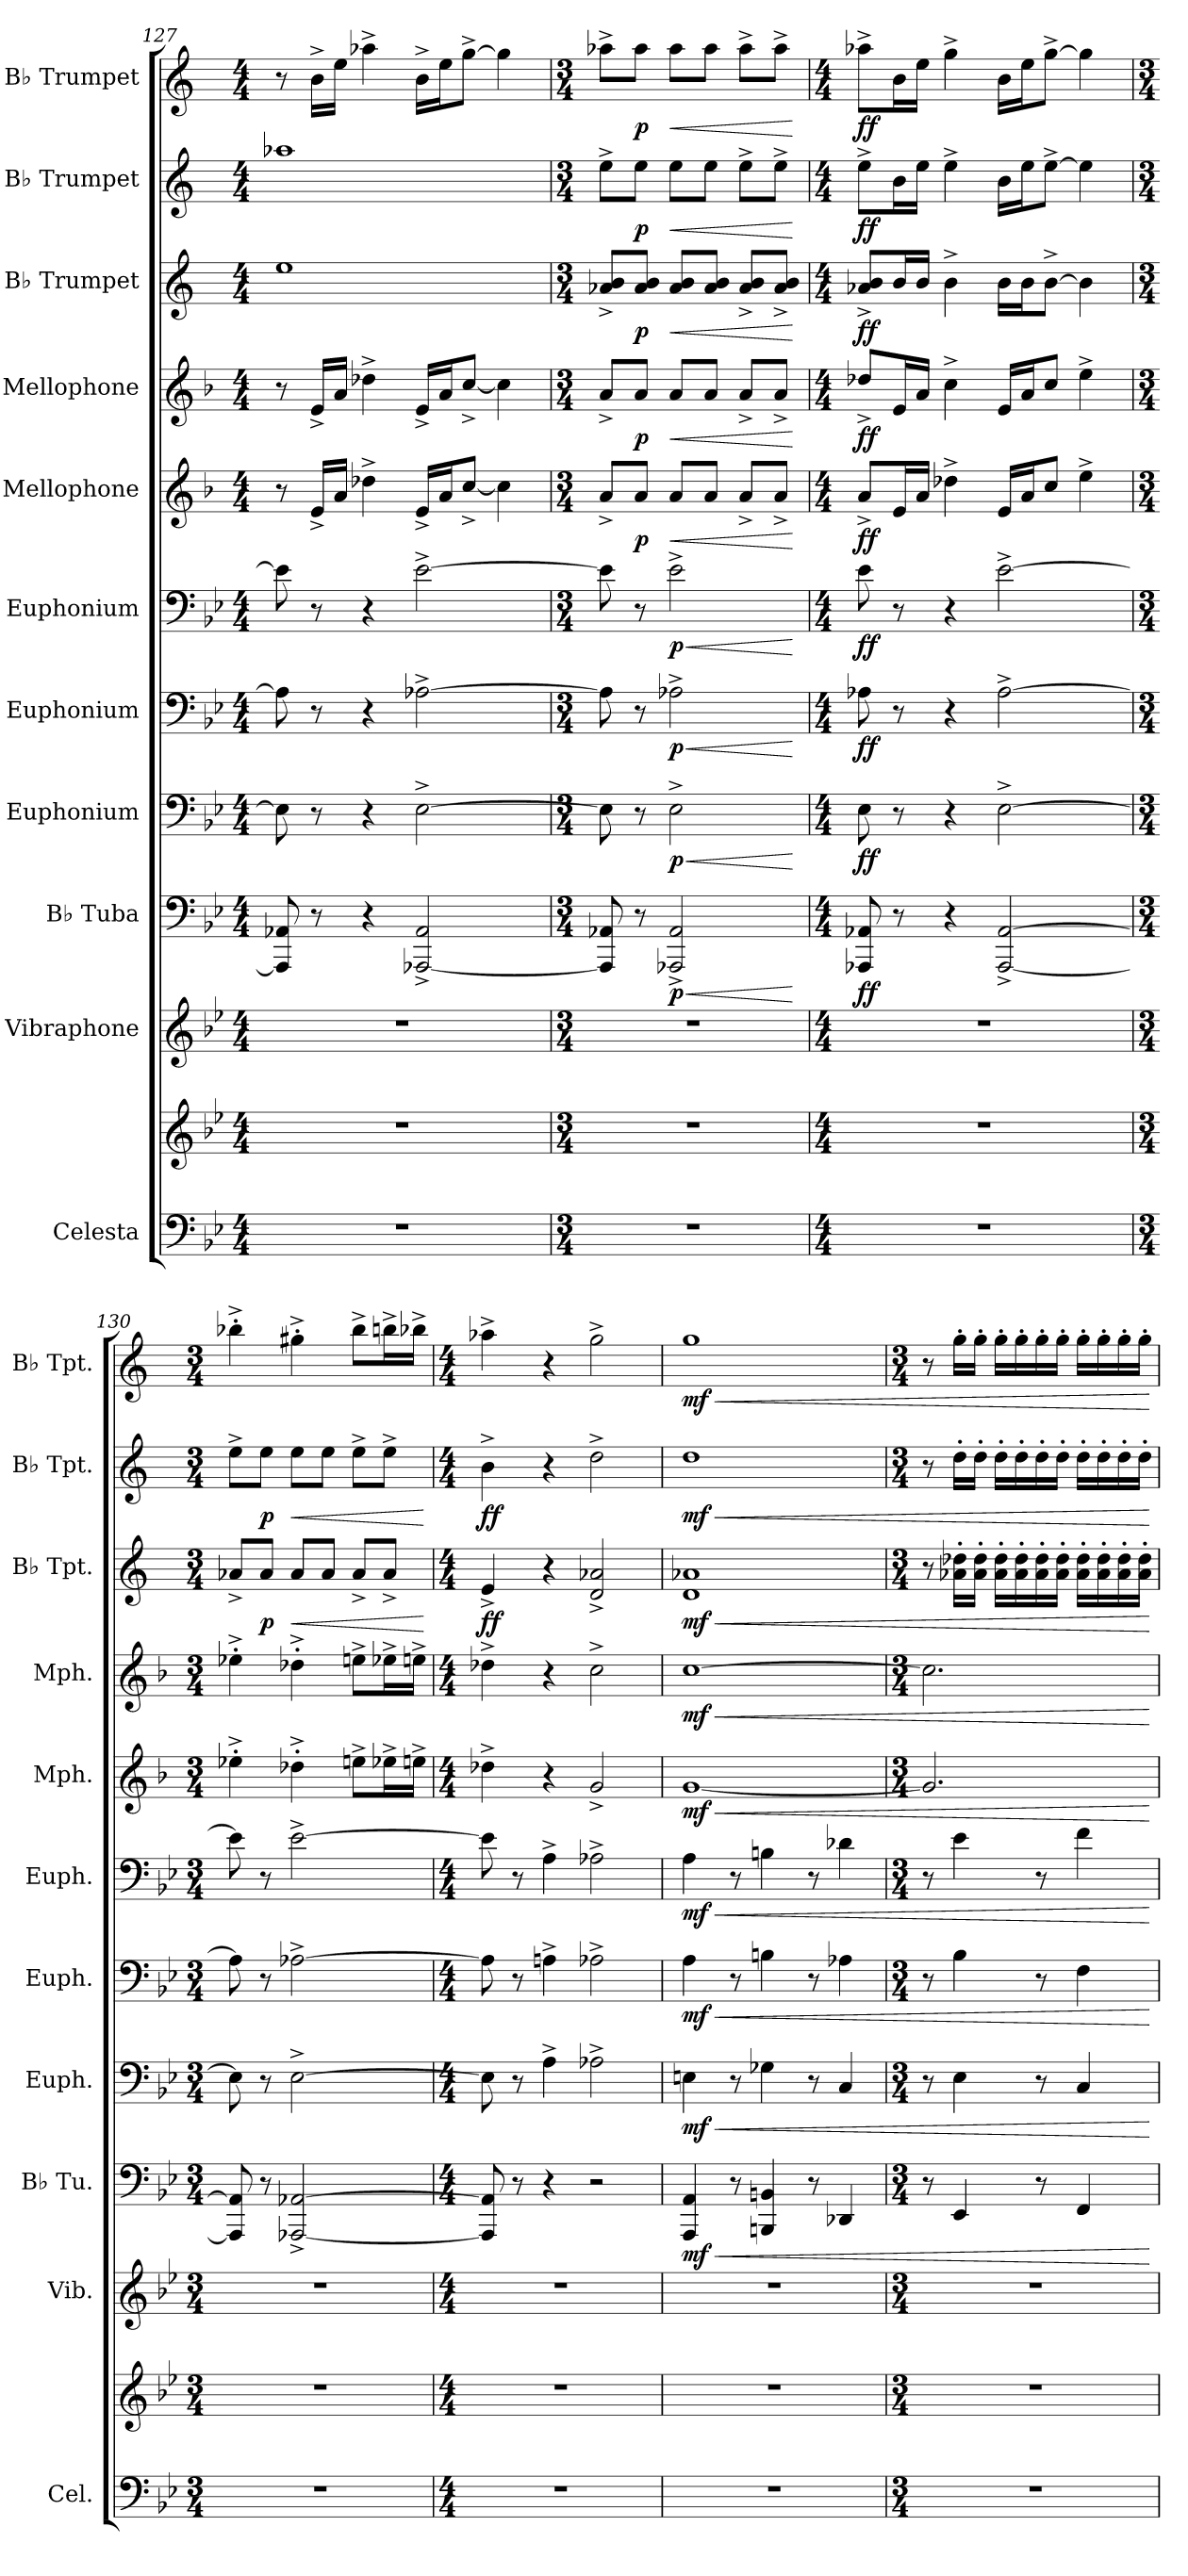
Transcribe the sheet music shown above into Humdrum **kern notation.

**kern	**kern	**kern	**kern	**dynam	**kern	**dynam	**kern	**dynam	**kern	**dynam	**kern	**dynam	**kern	**dynam	**kern	**dynam	**kern	**dynam	**kern	**dynam
*part11	*part11	*part10	*part9	*part9	*part8	*part8	*part7	*part7	*part6	*part6	*part5	*part5	*part4	*part4	*part3	*part3	*part2	*part2	*part1	*part1
*staff12	*staff11	*staff10	*staff9	*staff9	*staff8	*staff8	*staff7	*staff7	*staff6	*staff6	*staff5	*staff5	*staff4	*staff4	*staff3	*staff3	*staff2	*staff2	*staff1	*staff1
*I"Celesta	*	*I"Vibraphone	*I"B♭ Tuba	*	*I"Euphonium	*	*I"Euphonium	*	*I"Euphonium	*	*I"Mellophone	*	*I"Mellophone	*	*I"B♭ Trumpet	*	*I"B♭ Trumpet	*	*I"B♭ Trumpet	*
*I'Cel.	*	*I'Vib.	*I'B♭ Tu.	*	*I'Euph.	*	*I'Euph.	*	*I'Euph.	*	*I'Mph.	*	*I'Mph.	*	*I'B♭ Tpt.	*	*I'B♭ Tpt.	*	*I'B♭ Tpt.	*
*clefF4	*clefG2	*clefG2	*clefF4	*	*clefF4	*	*clefF4	*	*clefF4	*	*clefG2	*	*clefG2	*	*clefG2	*	*clefG2	*	*clefG2	*
*ITrd-7c-12	*ITrd-7c-12	*	*	*	*	*	*	*	*	*	*ITrd4c7	*	*ITrd4c7	*	*ITrd1c2	*	*ITrd1c2	*	*ITrd1c2	*
*k[b-e-]	*k[b-e-]	*k[b-e-]	*k[b-e-]	*	*k[b-e-]	*	*k[b-e-]	*	*k[b-e-]	*	*k[b-e-]	*	*k[b-e-]	*	*k[b-e-]	*	*k[b-e-]	*	*k[b-e-]	*
*M4/4	*M4/4	*M4/4	*M4/4	*	*M4/4	*	*M4/4	*	*M4/4	*	*M4/4	*	*M4/4	*	*M4/4	*	*M4/4	*	*M4/4	*
=127	=127	=127	=127	=127	=127	=127	=127	=127	=127	=127	=127	=127	=127	=127	=127	=127	=127	=127	=127	=127
1r	1r	1r	8AAA-/] 8AA-X/	.	8E-\]	.	8A-\]	.	8e-\]	.	8r	.	8r	.	1dd	.	1gg-X	.	8r	.
.	.	.	8r	.	8r	.	8r	.	8r	.	16A^/LL	.	16A^/LL	.	.	.	.	.	16a^\LL	.
.	.	.	.	.	.	.	.	.	.	.	16d/JJ	.	16d/JJ	.	.	.	.	.	16dd\JJ	.
.	.	.	4r	.	4r	.	4r	.	4r	.	4g-X^\	.	4g-X^\	.	.	.	.	.	4gg-X^\	.
.	.	.	[2AAA-X/^ 2AA-/^	.	[2E-^\	.	[2A-X^\	.	[2e-^\	.	16A^/LL	.	16A^/LL	.	.	.	.	.	16a^\LL	.
.	.	.	.	.	.	.	.	.	.	.	16d/J	.	16d/J	.	.	.	.	.	16dd\J	.
.	.	.	.	.	.	.	.	.	.	.	[8f^/J	.	[8f^/J	.	.	.	.	.	[8ff^\J	.
.	.	.	.	.	.	.	.	.	.	.	4f\]	.	4f\]	.	.	.	.	.	4ff\]	.
=128	=128	=128	=128	=128	=128	=128	=128	=128	=128	=128	=128	=128	=128	=128	=128	=128	=128	=128	=128	=128
*M3/4	*M3/4	*M3/4	*M3/4	*	*M3/4	*	*M3/4	*	*M3/4	*	*M3/4	*	*M3/4	*	*M3/4	*	*M3/4	*	*M3/4	*
2.r	2.r	2.r	8AAA-/] 8AA-X/	.	8E-\]	.	8A-\]	.	8e-\]	.	8d^/L	.	8d^/L	.	8g-X/^ 8a/^L	.	8dd^\L	.	8gg-X^\L	.
!	!	!	!	!	!	!	!	!	!	!	!	!LO:DY:b	!	!LO:DY:b	!	!LO:DY:b	!	!LO:DY:b	!	!LO:DY:b
.	.	.	8r	.	8r	.	8r	.	8r	.	8d/J	p	8d/J	p	8g-/ 8a/J	p	8dd\J	p	8gg-\J	p
!	!	!	!	!LO:HP:b	!	!LO:HP:b	!	!LO:HP:b	!	!LO:HP:b	!	!LO:HP:b	!	!LO:HP:b	!	!LO:HP:b	!	!LO:HP:b	!	!LO:HP:b
!	!	!	!	!LO:DY:n=1:b	!	!LO:DY:n=1:b	!	!LO:DY:n=1:b	!	!LO:DY:n=1:b	!	!	!	!	!	!	!	!	!	!
.	.	.	2AAA-X/^ 2AA-/^	< p	2E-^\	< p	2A-X^\	< p	2e-^\	< p	8d/L	<	8d/L	<	8g-/ 8a/L	<	8dd\L	<	8gg-\L	<
.	.	.	.	.	.	.	.	.	.	.	8d/J	.	8d/J	.	8g-/ 8a/J	.	8dd\J	.	8gg-\J	.
.	.	.	.	.	.	.	.	.	.	.	8d^/L	.	8d^/L	.	8g-/^ 8a/^L	.	8dd^\L	.	8gg-^\L	.
.	.	.	.	.	.	.	.	.	.	.	8d^/J	.	8d^/J	.	8g-/^ 8a/^J	.	8dd^\J	.	8gg-^\J	.
.	.	.	.	[	.	[	.	[	.	[	.	[	.	[	.	[	.	[	.	[
!!LO:PB:g=z
=129	=129	=129	=129	=129	=129	=129	=129	=129	=129	=129	=129	=129	=129	=129	=129	=129	=129	=129	=129	=129
*M4/4	*M4/4	*M4/4	*M4/4	*	*M4/4	*	*M4/4	*	*M4/4	*	*M4/4	*	*M4/4	*	*M4/4	*	*M4/4	*	*M4/4	*
!	!	!	!	!LO:DY:b	!	!LO:DY:b	!	!LO:DY:b	!	!LO:DY:b	!	!LO:DY:b	!	!LO:DY:b	!	!LO:DY:b	!	!LO:DY:b	!	!LO:DY:b
1r	1r	1r	8AAA-X/ 8AA-X/	ff	8E-\	ff	8A-X\	ff	8e-\	ff	8d^/L	ff	8g-X^/L	ff	8g-X/^ 8a/^L	ff	8dd^\L	ff	8gg-X^\L	ff
.	.	.	8r	.	8r	.	8r	.	8r	.	16A/L	.	16A/L	.	16a/L	.	16a\L	.	16a\L	.
.	.	.	.	.	.	.	.	.	.	.	16d/JJ	.	16d/JJ	.	16a/JJ	.	16dd\JJ	.	16dd\JJ	.
.	.	.	4r	.	4r	.	4r	.	4r	.	4g-X^\	.	4f^\	.	4a^\	.	4dd^\	.	4ff^\	.
.	.	.	[2AAA-/^ [2AA-/^	.	[2E-^\	.	[2A-^\	.	[2e-^\	.	16A/LL	.	16A/LL	.	16a\LL	.	16a\LL	.	16a\LL	.
.	.	.	.	.	.	.	.	.	.	.	16d/J	.	16d/J	.	16a\J	.	16dd\J	.	16dd\J	.
.	.	.	.	.	.	.	.	.	.	.	8f/J	.	8f/J	.	[8a^\J	.	[8dd^\J	.	[8ff^\J	.
.	.	.	.	.	.	.	.	.	.	.	4a^\	.	4a^\	.	4a\]	.	4dd\]	.	4ff\]	.
=130	=130	=130	=130	=130	=130	=130	=130	=130	=130	=130	=130	=130	=130	=130	=130	=130	=130	=130	=130	=130
*M3/4	*M3/4	*M3/4	*M3/4	*	*M3/4	*	*M3/4	*	*M3/4	*	*M3/4	*	*M3/4	*	*M3/4	*	*M3/4	*	*M3/4	*
2.r	2.r	2.r	8AAA-/] 8AA-/]	.	8E-\]	.	8A-\]	.	8e-\]	.	4a-X'^\	.	4a-X'^\	.	8g-X^/L	.	8dd^\L	.	4aa-X'^\	.
!	!	!	!	!	!	!	!	!	!	!	!	!	!	!	!	!LO:DY:b	!	!LO:DY:b	!	!
.	.	.	8r	.	8r	.	8r	.	8r	.	.	.	.	.	8g-/J	p	8dd\J	p	.	.
!	!	!	!	!	!	!	!	!	!	!	!	!	!	!	!	!LO:HP:b	!	!LO:HP:b	!	!
.	.	.	[2AAA-X/^ [2AA-X/^	.	[2E-^\	.	[2A-X^\	.	[2e-^\	.	4g-X'^\	.	4g-X'^\	.	8g-/L	<	8dd\L	<	4ff#X'^\	.
.	.	.	.	.	.	.	.	.	.	.	.	.	.	.	8g-/J	.	8dd\J	.	.	.
.	.	.	.	.	.	.	.	.	.	.	8an^\L	.	8an^\L	.	8g-^/L	.	8dd^\L	.	8aa-^\L	.
.	.	.	.	.	.	.	.	.	.	.	16a-X^\L	.	16a-X^\L	.	8g-^/J	.	8dd^\J	.	16aan^\L	.
.	.	.	.	.	.	.	.	.	.	.	16an^\JJ	.	16an^\JJ	.	.	.	.	.	16aa-X^\JJ	.
.	.	.	.	.	.	.	.	.	.	.	.	.	.	.	.	[	.	[	.	.
=131	=131	=131	=131	=131	=131	=131	=131	=131	=131	=131	=131	=131	=131	=131	=131	=131	=131	=131	=131	=131
*M4/4	*M4/4	*M4/4	*M4/4	*	*M4/4	*	*M4/4	*	*M4/4	*	*M4/4	*	*M4/4	*	*M4/4	*	*M4/4	*	*M4/4	*
!	!	!	!	!	!	!	!	!	!	!	!	!	!	!	!	!LO:DY:b	!	!LO:DY:b	!	!
1r	1r	1r	8AAA-/] 8AA-/]	.	8E-\]	.	8A-\]	.	8e-\]	.	4g-X^\	.	4g-X^\	.	4d^/	ff	4a^\	ff	4gg-X^\	.
.	.	.	8r	.	8r	.	8r	.	8r	.	.	.	.	.	.	.	.	.	.	.
.	.	.	4r	.	4A^\	.	4An^\	.	4A^\	.	4r	.	4r	.	4r	.	4r	.	4r	.
.	.	.	2r	.	2A-X^\	.	2A-X^\	.	2A-X^\	.	2c^/	.	2f^\	.	2c/^ 2g-X/^	.	2cc^\	.	2ff^\	.
=132	=132	=132	=132	=132	=132	=132	=132	=132	=132	=132	=132	=132	=132	=132	=132	=132	=132	=132	=132	=132
!	!	!	!	!LO:HP:b	!	!LO:HP:b	!	!LO:HP:b	!	!LO:HP:b	!	!LO:HP:b	!	!LO:HP:b	!	!LO:HP:b	!	!LO:HP:b	!	!LO:HP:b
!	!	!	!	!LO:DY:n=1:b	!	!LO:DY:n=1:b	!	!LO:DY:n=1:b	!	!LO:DY:n=1:b	!	!LO:DY:n=1:b	!	!LO:DY:n=1:b	!	!LO:DY:n=1:b	!	!LO:DY:n=1:b	!	!LO:DY:n=1:b
1r	1r	1r	4AAA/ 4AA/	< mf	4En\	< mf	4A\	< mf	4A\	< mf	[1c	< mf	[1f	< mf	1c 1g-X	< mf	1cc	< mf	1ff	< mf
.	.	.	8r	.	8r	.	8r	.	8r	.	.	.	.	.	.	.	.	.	.	.
.	.	.	4BBBn/ 4BBn/	.	4G-X\	.	4Bn\	.	4Bn\	.	.	.	.	.	.	.	.	.	.	.
.	.	.	8r	.	8r	.	8r	.	8r	.	.	.	.	.	.	.	.	.	.	.
.	.	.	4DD-X/	.	4C/	.	4A-X\	.	4d-X\	.	.	.	.	.	.	.	.	.	.	.
!!LO:PB:g=z
=133	=133	=133	=133	=133	=133	=133	=133	=133	=133	=133	=133	=133	=133	=133	=133	=133	=133	=133	=133	=133
*M3/4	*M3/4	*M3/4	*M3/4	*	*M3/4	*	*M3/4	*	*M3/4	*	*M3/4	*	*M3/4	*	*M3/4	*	*M3/4	*	*M3/4	*
2.r	2.r	2.r	8r	.	8r	.	8r	.	8r	.	2.c/]	.	2.f\]	.	8r	.	8r	.	8r	.
.	.	.	4EE-/	.	4E-\	.	4B-\	.	4e-\	.	.	.	.	.	16g-X\' 16cc-X\'LL	.	16cc'\LL	.	16ff'\LL	.
.	.	.	.	.	.	.	.	.	.	.	.	.	.	.	16g-\' 16cc-\'JJ	.	16cc'\JJ	.	16ff'\JJ	.
.	.	.	.	.	.	.	.	.	.	.	.	.	.	.	16g-\' 16cc-\'LL	.	16cc'\LL	.	16ff'\LL	.
.	.	.	.	.	.	.	.	.	.	.	.	.	.	.	16g-\' 16cc-\'	.	16cc'\	.	16ff'\	.
.	.	.	8r	.	8r	.	8r	.	8r	.	.	.	.	.	16g-\' 16cc-\'	.	16cc'\	.	16ff'\	.
.	.	.	.	.	.	.	.	.	.	.	.	.	.	.	16g-\' 16cc-\'JJ	.	16cc'\JJ	.	16ff'\JJ	.
.	.	.	4FF/	.	4C/	.	4F\	.	4f\	.	.	.	.	.	16g-\' 16cc-\'LL	.	16cc'\LL	.	16ff'\LL	.
.	.	.	.	.	.	.	.	.	.	.	.	.	.	.	16g-\' 16cc-\'	.	16cc'\	.	16ff'\	.
.	.	.	.	.	.	.	.	.	.	.	.	.	.	.	16g-\' 16cc-\'	.	16cc'\	.	16ff'\	.
.	.	.	.	.	.	.	.	.	.	.	.	.	.	.	16g-\' 16cc-\'JJ	.	16cc'\JJ	.	16ff'\JJ	.
.	.	.	.	[	.	[	.	[	.	[	.	[	.	[	.	[	.	[	.	[
=	=	=	=	=	=	=	=	=	=	=	=	=	=	=	=	=	=	=	=	=
*-	*-	*-	*-	*-	*-	*-	*-	*-	*-	*-	*-	*-	*-	*-	*-	*-	*-	*-	*-	*-
